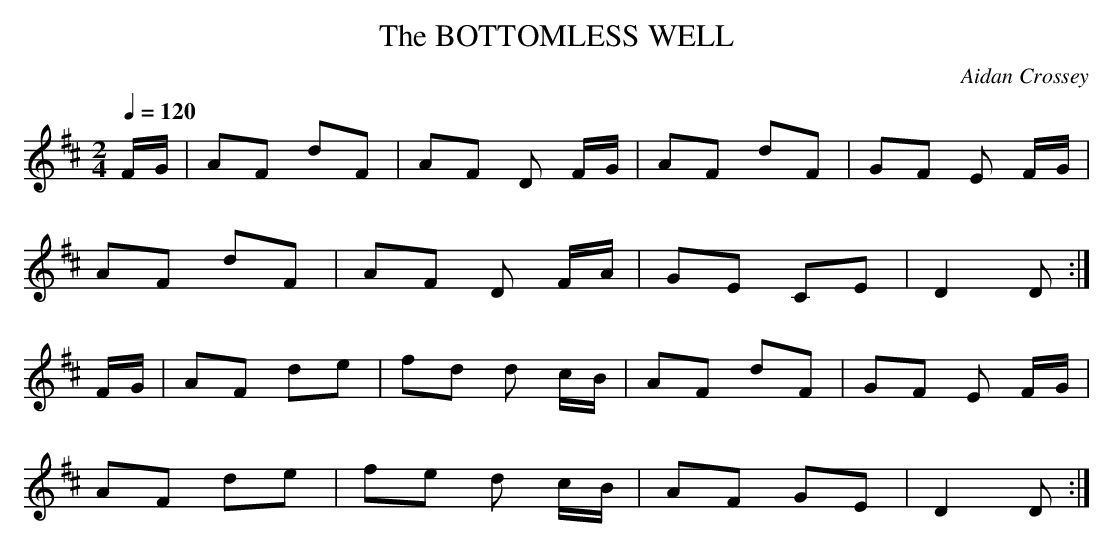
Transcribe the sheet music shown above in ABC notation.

X:1
T:BOTTOMLESS WELL, The
C:Aidan Crossey
M:2/4
Q:1/4=120
L:1/8
K:D Major
F/G/|AF dF|AF D F/G/|AF dF| GF E F/G/|
AF dF|AF D F/A/|GE CE|D2 D:|
F/G/|AF de|fd d c/B/|AF dF|GF E F/G/|
AF de|fe d c/B/|AF GE| D2 D:|
